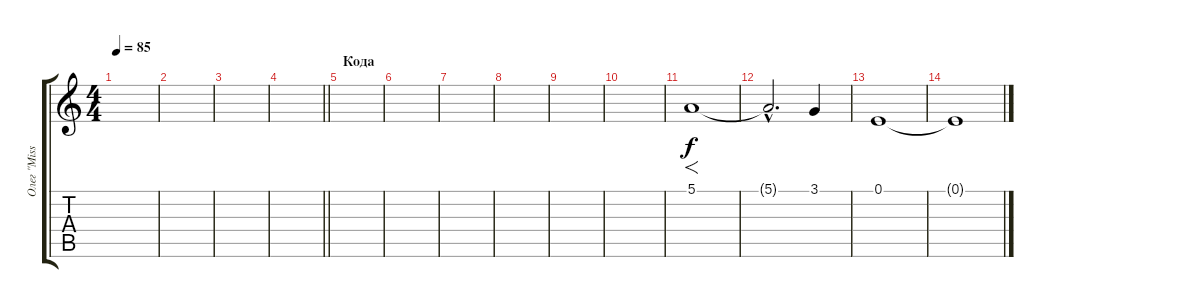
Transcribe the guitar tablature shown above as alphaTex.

\track ("Олег \"Mission\" Мишин" "Олег \"Miss") {instrument flute}
\staff {score tabs}
\tuning (E4 B3 G3 D3 A2 E2) {hide}
\ts (4 4)
\tempo 85
\clef g2
\ks c
|
|
|
\barLineRight lightlight
|
\section ("" "Кода")
|
|
|
|
|
|
5.1.1{f} |
5.1{hac t}.2{d} 3.1.4 |
0.1.1 |
0.1{t}.1
